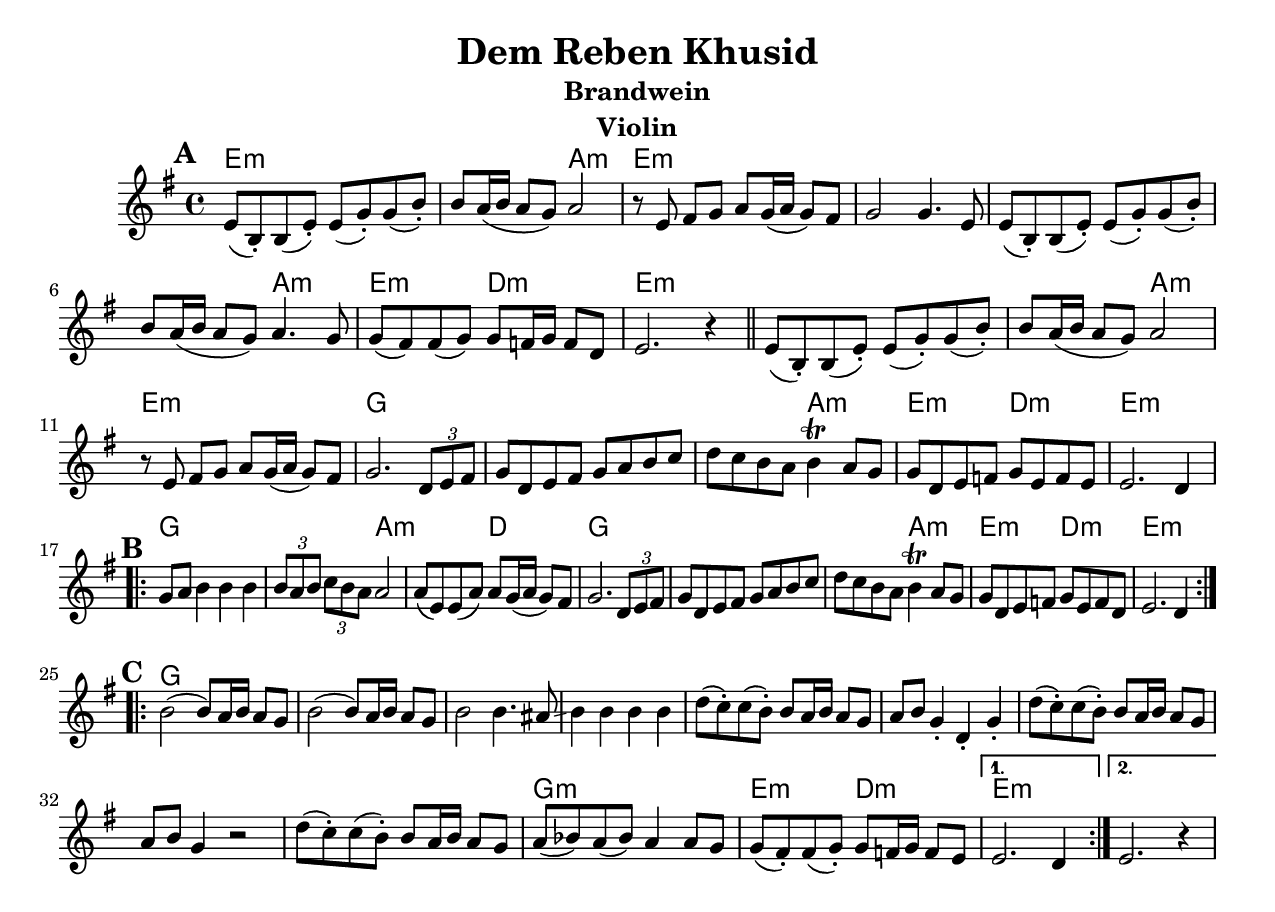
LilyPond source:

\version "2.18.0"
\include "english.ly"
\paper{
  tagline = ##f
  print-all-headers = ##t
  #(set-paper-size "letter")
}
date = #(strftime "%d-%m-%Y" (localtime (current-time)))

%\markup{ \italic{ " Updated " \date  }  }

%\markup{ Got something to say? }

global = {
  \clef treble
  \key e \minor
  \time 4/4
  \set Score.markFormatter = \version "2.18.0"#format-mark-box-alphabet
}

%#################################### Melody ########################
melody = \relative c' {
  \global
  %\partial 16*3 a16 d f   %lead in notes
  \mark \default
  e8 (b-.) b (e-.) e(g-.) g(b-.)  |
  b8 a16(b a8 g) a2
  r8 e fs [g ]a g16( a g8 ) fs |
  g2 g4. e8
  \version "2.18.0"
  e8 (b-.) b (e-.) e(g-.) g(b-.)  |
  b8 a16(b a8 g) a4. g8|
  g8(fs) fs(g) g f16 g f8 d
  e2. r4 \bar "||"

  e8 (b-.) b (e-.) e(g-.) g(b-.)  |
  b8 a16(b a8 g) a2
  r8 e fs [g ]a g16( a g8 ) fs |
  g2. \tuplet 3/2 {d8 e fs}|

  g8 d e fs g a b c
  d8 c b a b4\trill a8 g|
  g8 d e f g e f e
  e2. d4
  \break
  \repeat volta 2{
    \mark \default
    g8 a b4 b b
    \tuplet 3/2 {b8 a b} \tuplet 3/2{c b a} a2|
    a8(e) e(a) a g16( a g8) fs|
    g2. \tuplet 3/2{d8 e fs}
    g8 d e fs g a b c

    d8 c b a b4 \trill a8 g
    g8 d e f g e f d
    e2. d4

  }
  \break

  \repeat volta 2{
    \mark \default
    \repeat unfold 2{
      b'2(b8) a16 b a8 g|
    }

    b2 b4.\glissando as8-  %slide stuff
    \glissando
    b4 b b b
    d8(c-.) c(b-.) b a16 b a8 g|
    a8 b g4-. d-. g-.

    d'8(c-.) c(b-.) b a16 b a8 g|
    a8 b g4 r2
    d'8(c-.) c(b-.) b a16 b a8 g|
    a8(bf) a(bf) a4 a8 g
    g8(fs-.) fs (g-.) g f16 g f8 e

  }

  \alternative { {e2. d4 }{e2. r4 } }

}
%################################# Lyrics #####################
%\addlyrics{  }
%################################# Chords #######################
harmonies = \chordmode {
  e2*3:m
  a2:m
  e2*7:m
  a2:m
  e2:m d2:m
  e2*5:m  %bar
  a2:m
  e1:m
  g2*5
  a2:m
  e2:m
  d2:m
  e1:m
  %B section
  g2*3
  a2*2:m
  d2
  g2*5
  a2:m
  e2:m
  d2:m
  e1:m
  %last section
  g1*9
  g1:m
  e2:m
  d2:m
  e1*2:m
  %end section
}

\score {
  <<
    \new ChordNames {
      \set chordChanges = ##f
      \harmonies
    }
    \new Staff
    \melody
  >>
  \header{
    title= "Dem Reben Khusid"
    subtitle="Brandwein"
    composer= ""
    instrument = "Violin"
    arranger=  ""
  }
  \midi{\tempo 4 = 120}
  \layout{indent = 1.0\cm}
}
%{
  % more verses:
  \markup{}
  \markup {
  \fill-line {
  \hspace #0.1 % distance from lefempire plan copay code dt margin
  \column {
  \line { "1."
  \column {
  ""
  }
  }
  \hspace #0.2 % vertical distance between verses
  \line { "2."
  \column {
  ""
  }
  }
  }
  \hspace #0.1  % horiz. distance between columns
  \column {
  \line { "3."
  \column {
  ""
  }
  }
  \hspace #0.2 % distance between verses
  \line { "4."
  \column {
  ""
  }
  }
  }
  \hspace #0.1 % distance to right margin
  }
  }

%}
